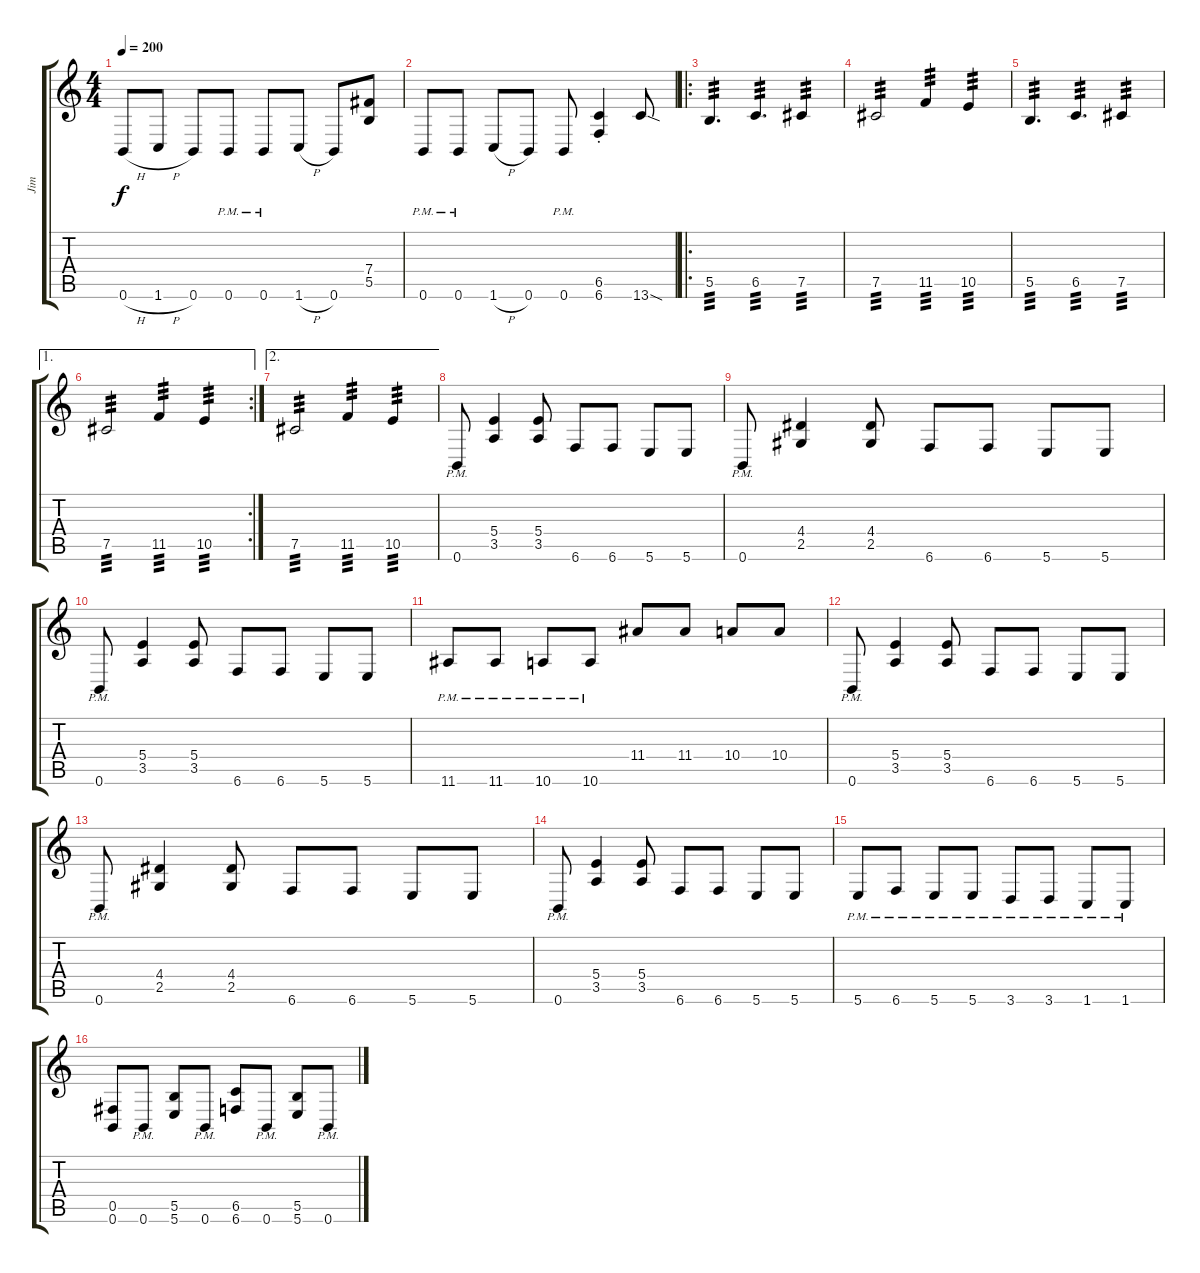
\track ("Jim" "Jim") {instrument distortionguitar}
\staff {score tabs}
\tuning (Db4 Ab3 E3 B2 Gb2 B1) {hide}
\ts (4 4)
\tempo 200
\clef g2
\ks c
0.6{h}.8{dy f} 1.6{h}.8 0.6.8 0.6{pm}.8 0.6{pm}.8 1.6{h}.8 0.6.8 (7.4 5.5).8 |
0.6{pm}.8 0.6{pm}.8 1.6{h}.8 0.6.8 0.6{pm}.8 (6.5{st} 6.6{st}).4 13.6{sod}.8 |
\ro
5.5.4{d tp 3} 6.5.4{d tp 3} 7.5.4{tp 3} |
7.5.2{tp 3} 11.5.4{tp 3} 10.5.4{tp 3} |
5.5.4{d tp 3} 6.5.4{d tp 3} 7.5.4{tp 3} |
\ae 1
\rc 2
7.5.2{tp 3} 11.5.4{tp 3} 10.5.4{tp 3} |
\ae 2
7.5.2{tp 3} 11.5.4{tp 3} 10.5.4{tp 3} |
0.6{pm}.8 (5.4 3.5).4 (5.4 3.5).8 6.6.8 6.6.8 5.6.8 5.6.8 |
0.6{pm}.8 (4.4 2.5).4 (4.4 2.5).8 6.6.8 6.6.8 5.6.8 5.6.8 |
0.6{pm}.8 (5.4 3.5).4 (5.4 3.5).8 6.6.8 6.6.8 5.6.8 5.6.8 |
11.6{pm}.8 11.6{pm}.8 10.6{pm}.8 10.6{pm}.8 11.4.8 11.4.8 10.4.8 10.4.8 |
0.6{pm}.8 (5.4 3.5).4 (5.4 3.5).8 6.6.8 6.6.8 5.6.8 5.6.8 |
0.6{pm}.8 (4.4 2.5).4 (4.4 2.5).8 6.6.8 6.6.8 5.6.8 5.6.8 |
0.6{pm}.8 (5.4 3.5).4 (5.4 3.5).8 6.6.8 6.6.8 5.6.8 5.6.8 |
5.6{pm}.8 6.6{pm}.8 5.6{pm}.8 5.6{pm}.8 3.6{pm}.8 3.6{pm}.8 1.6{pm}.8 1.6{pm}.8 |
(0.5 0.6).8 0.6{pm}.8 (5.5 5.6).8 0.6{pm}.8 (6.5 6.6).8 0.6{pm}.8 (5.5 5.6).8 0.6{pm}.8
